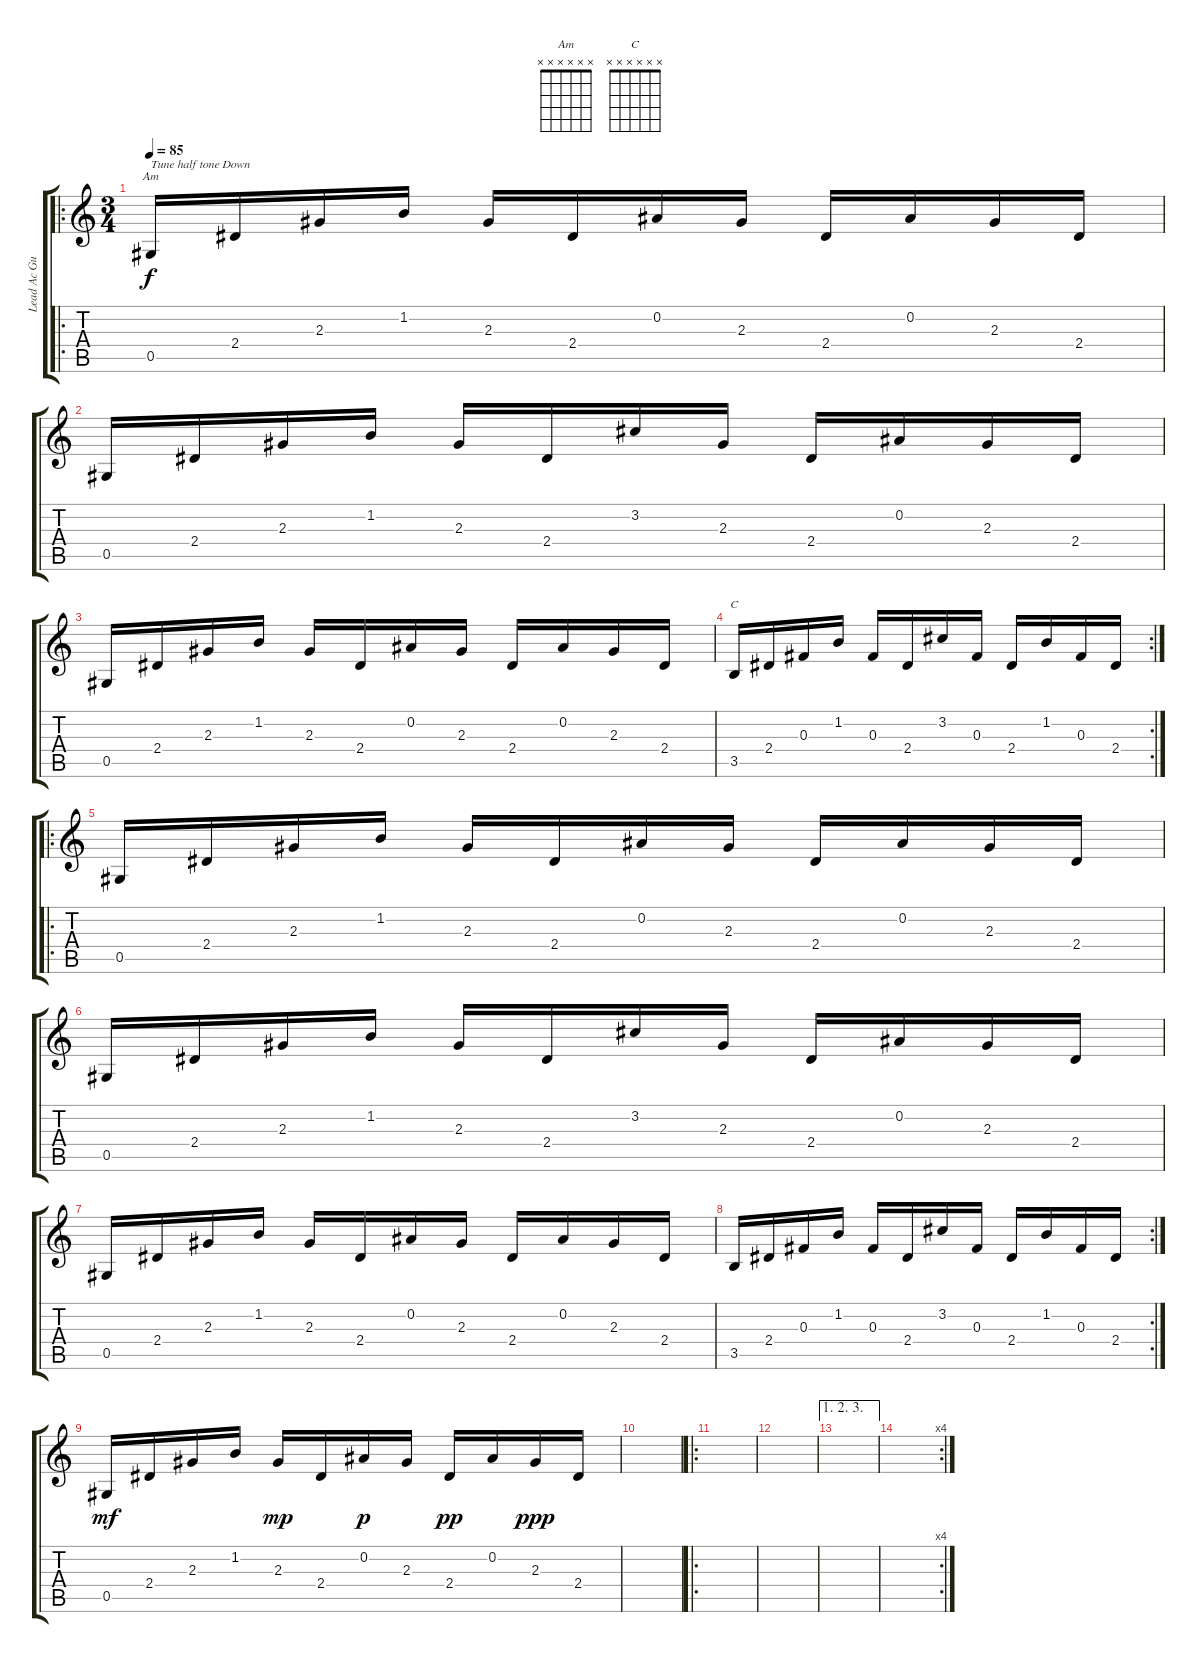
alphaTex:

\track ("Lead Ac Guitar" "Lead Ac Gu") {instrument acousticguitarsteel}
\staff {score tabs}
\tuning (Eb4 Bb3 Gb3 Db3 Ab2 Eb2) {hide}
\chord ("Am" x x x x x x) {firstfret 0}
\chord ("C" x x x x x x) {firstfret 0}
\ro
\ts (3 4)
\tempo 85
\clef g2
\ks c
0.5.16{ch "Am" txt "Tune half tone Down" dy f instrument acousticguitarsteel} 2.4.16 2.3.16 1.2.16 2.3.16 2.4.16 0.2.16 2.3.16 2.4.16 0.2.16 2.3.16 2.4.16 |
0.5.16 2.4.16 2.3.16 1.2.16 2.3.16 2.4.16 3.2.16 2.3.16 2.4.16 0.2.16 2.3.16 2.4.16 |
0.5.16 2.4.16 2.3.16 1.2.16 2.3.16 2.4.16 0.2.16 2.3.16 2.4.16 0.2.16 2.3.16 2.4.16 |
\rc 2
3.5.16{ch "C"} 2.4.16 0.3.16 1.2.16 0.3.16 2.4.16 3.2.16 0.3.16 2.4.16 1.2.16 0.3.16 2.4.16 |
\ro
0.5.16 2.4.16 2.3.16 1.2.16 2.3.16 2.4.16 0.2.16 2.3.16 2.4.16 0.2.16 2.3.16 2.4.16 |
0.5.16 2.4.16 2.3.16 1.2.16 2.3.16 2.4.16 3.2.16 2.3.16 2.4.16 0.2.16 2.3.16 2.4.16 |
0.5.16 2.4.16 2.3.16 1.2.16 2.3.16 2.4.16 0.2.16 2.3.16 2.4.16 0.2.16 2.3.16 2.4.16 |
\rc 2
3.5.16 2.4.16 0.3.16 1.2.16 0.3.16 2.4.16 3.2.16 0.3.16 2.4.16 1.2.16 0.3.16 2.4.16 |
0.5.16{dy mf} 2.4.16 2.3.16 1.2.16 2.3.16{dy mp} 2.4.16 0.2.16{dy p} 2.3.16 2.4.16{dy pp} 0.2.16 2.3.16{dy ppp} 2.4.16 |
|
\ro
|
|
\ae (1 2 3)
|
\rc 4
